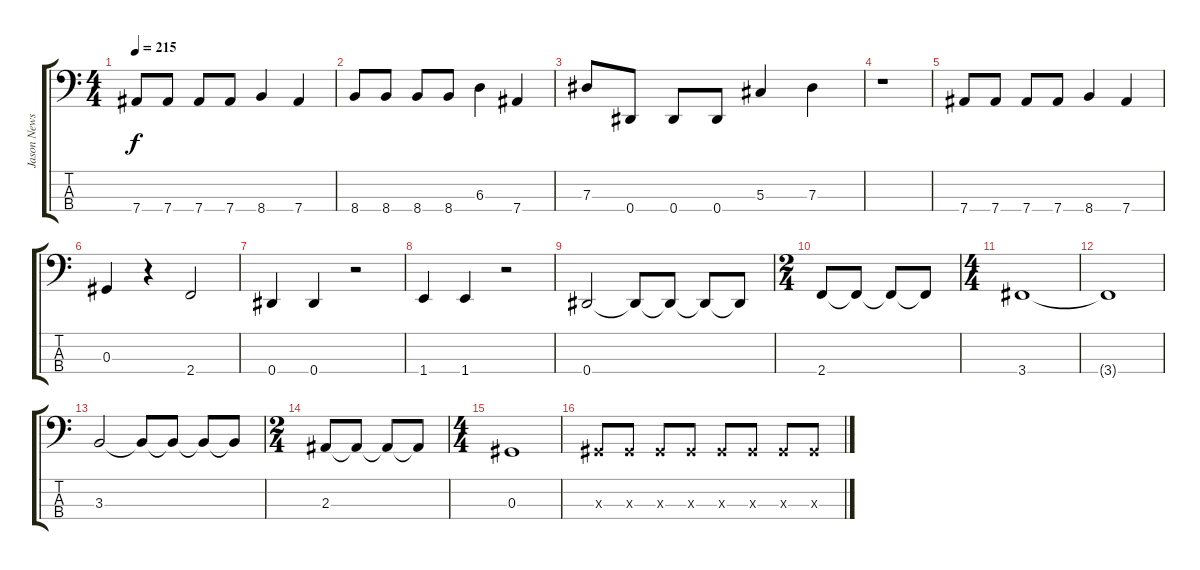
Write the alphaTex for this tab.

\track ("Jason Newsted" "Jason News") {instrument electricbasspick}
\staff {score tabs}
\tuning (Gb2 Db2 Ab1 Eb1) {hide}
\ts (4 4)
\tempo 215
\clef f4
\ks c
7.4.8{dy f} 7.4.8 7.4.8 7.4.8 8.4.4 7.4.4 |
8.4.8 8.4.8 8.4.8 8.4.8 6.3.4 7.4.4 |
7.3.8 0.4.8 0.4.8 0.4.8 5.3.4 7.3.4 |
r.1 |
7.4.8 7.4.8 7.4.8 7.4.8 8.4.4 7.4.4 |
0.3.4 r.4 2.4.2 |
0.4.4 0.4.4 r.2 |
1.4.4 1.4.4 r.2 |
0.4.2 0.4{t}.8 0.4{t}.8 0.4{t}.8 0.4{t}.8 |
\ts (2 4)
2.4.8 2.4{t}.8 2.4{t}.8 2.4{t}.8 |
\ts (4 4)
3.4.1 |
3.4{t}.1 |
3.3.2 3.3{t}.8 3.3{t}.8 3.3{t}.8 3.3{t}.8 |
\ts (2 4)
2.3.8 2.3{t}.8 2.3{t}.8 2.3{t}.8 |
\ts (4 4)
0.3.1 |
0.3{x}.8 0.3{x}.8 0.3{x}.8 0.3{x}.8 0.3{x}.8 0.3{x}.8 0.3{x}.8 0.3{x}.8
